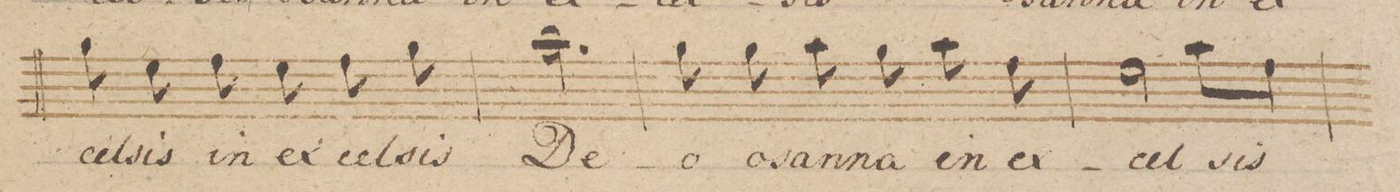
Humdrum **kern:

**kern	**text
*I"Alto.	*
*clefC3	*
*k[b-]	*
*M3/4	*
8a\	-cel-
8f\	-sis
8g\	in
8f\	ex-
8g\	-cel-
8a\	-sis
=82	=82
2.b-\	De-
=83	=83
8a\	-o
8a\	o-
8b-\	-san-
8a\	-na
8b-\	in
8g\	ex-
=84	=84
2f\	-cel-
8b-\L	-sis
8g\J	.
=85	=85
*-	*-
